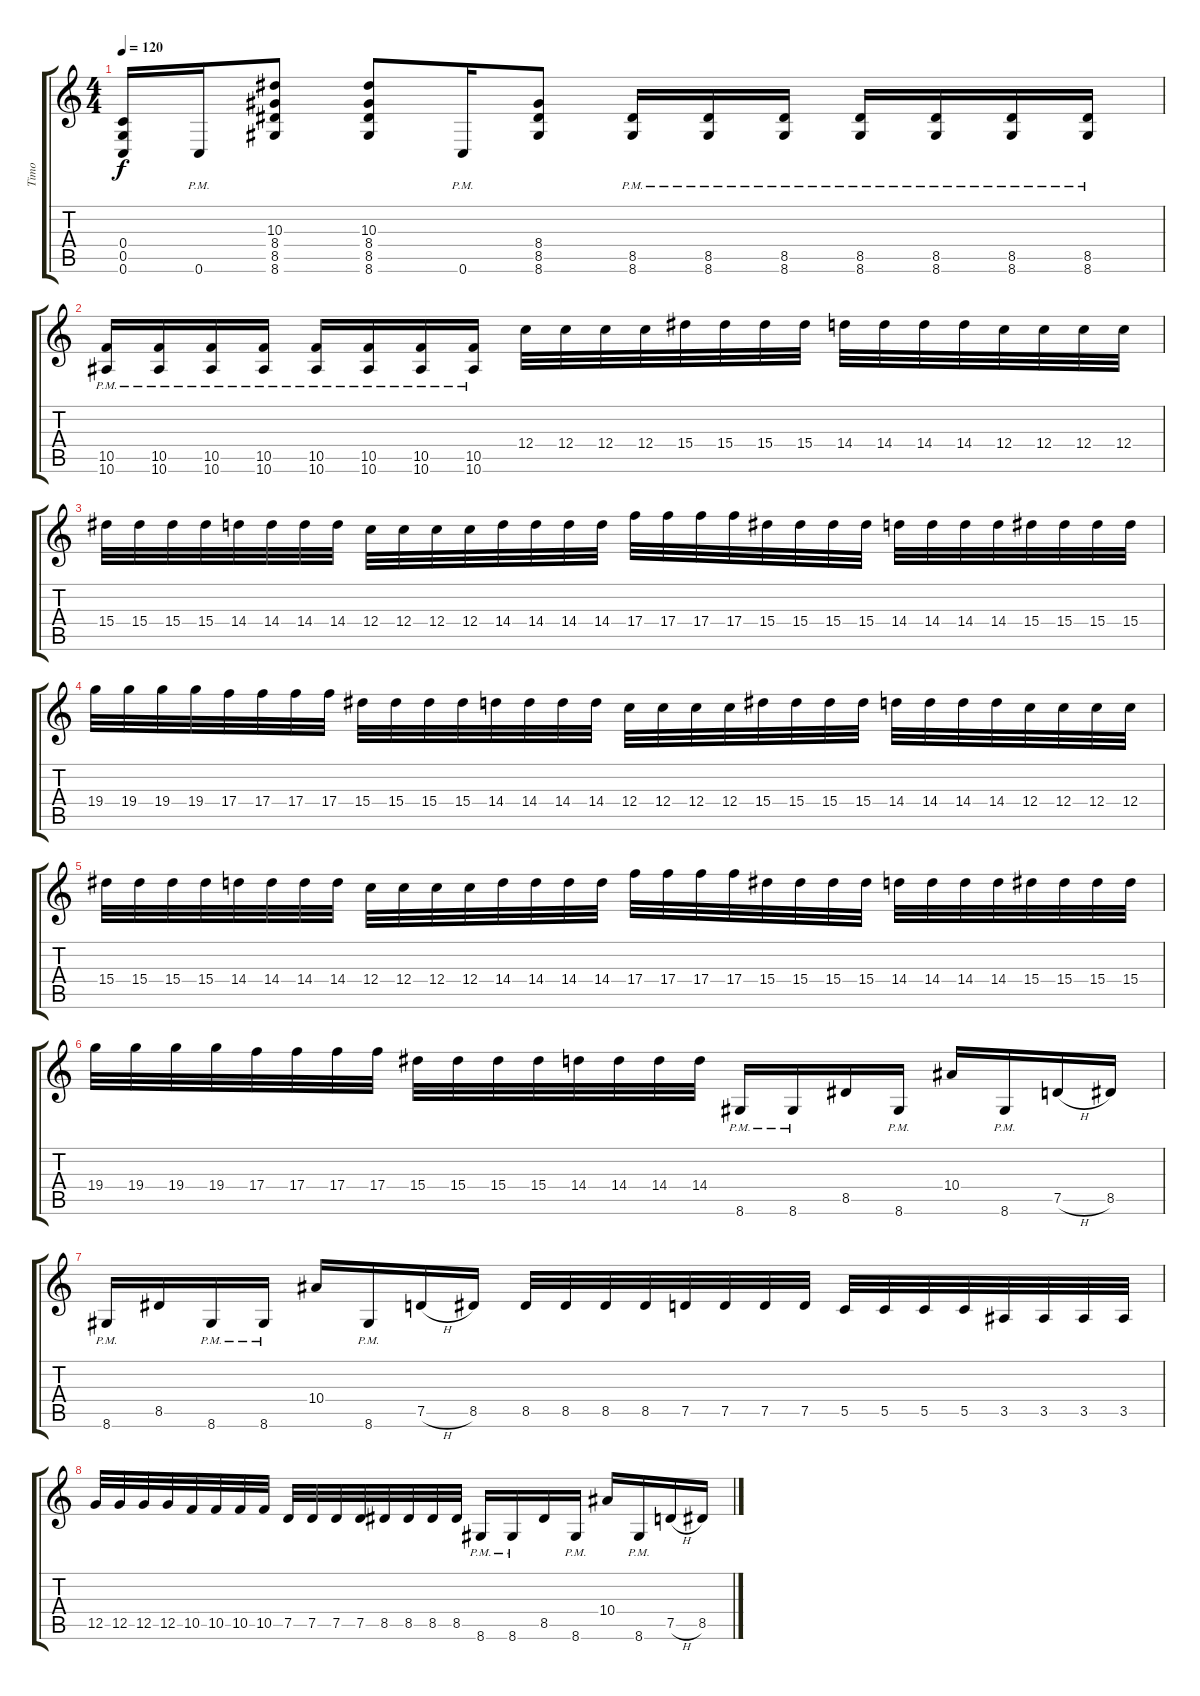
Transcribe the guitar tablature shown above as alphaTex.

\track ("Timo" "Timo") {instrument distortionguitar}
\staff {score tabs}
\tuning (D4 A3 F3 C3 G2 C2) {hide}
\ts (4 4)
\tempo 120
\clef g2
\ks c
(0.4{t} 0.5{t} 0.6{t}).16{dy f} 0.6{pm}.16 (10.3 8.4 8.5 8.6).8 (10.3 8.4 8.5 8.6).8 0.6{pm}.16 (8.4 8.5 8.6).8 (8.5{pm} 8.6{pm}).16 (8.5{pm} 8.6{pm}).16 (8.5{pm} 8.6{pm}).16 (8.5{pm} 8.6{pm}).16 (8.5{pm} 8.6{pm}).16 (8.5{pm} 8.6{pm}).16 (8.5{pm} 8.6{pm}).16 |
(10.5{pm} 10.6{pm}).16 (10.5{pm} 10.6{pm}).16 (10.5{pm} 10.6{pm}).16 (10.5{pm} 10.6{pm}).16 (10.5{pm} 10.6{pm}).16 (10.5{pm} 10.6{pm}).16 (10.5{pm} 10.6{pm}).16 (10.5{pm} 10.6{pm}).16 12.4.32 12.4.32 12.4.32 12.4.32 15.4.32 15.4.32 15.4.32 15.4.32 14.4.32 14.4.32 14.4.32 14.4.32 12.4.32 12.4.32 12.4.32 12.4.32 |
15.4.32 15.4.32 15.4.32 15.4.32 14.4.32 14.4.32 14.4.32 14.4.32 12.4.32 12.4.32 12.4.32 12.4.32 14.4.32 14.4.32 14.4.32 14.4.32 17.4.32 17.4.32 17.4.32 17.4.32 15.4.32 15.4.32 15.4.32 15.4.32 14.4.32 14.4.32 14.4.32 14.4.32 15.4.32 15.4.32 15.4.32 15.4.32 |
19.4.32 19.4.32 19.4.32 19.4.32 17.4.32 17.4.32 17.4.32 17.4.32 15.4.32 15.4.32 15.4.32 15.4.32 14.4.32 14.4.32 14.4.32 14.4.32 12.4.32 12.4.32 12.4.32 12.4.32 15.4.32 15.4.32 15.4.32 15.4.32 14.4.32 14.4.32 14.4.32 14.4.32 12.4.32 12.4.32 12.4.32 12.4.32 |
15.4.32 15.4.32 15.4.32 15.4.32 14.4.32 14.4.32 14.4.32 14.4.32 12.4.32 12.4.32 12.4.32 12.4.32 14.4.32 14.4.32 14.4.32 14.4.32 17.4.32 17.4.32 17.4.32 17.4.32 15.4.32 15.4.32 15.4.32 15.4.32 14.4.32 14.4.32 14.4.32 14.4.32 15.4.32 15.4.32 15.4.32 15.4.32 |
19.4.32 19.4.32 19.4.32 19.4.32 17.4.32 17.4.32 17.4.32 17.4.32 15.4.32 15.4.32 15.4.32 15.4.32 14.4.32 14.4.32 14.4.32 14.4.32 8.6{pm}.16 8.6{pm}.16 8.5.16 8.6{pm}.16 10.4.16 8.6{pm}.16 7.5{h}.16 8.5.16 |
8.6{pm}.16 8.5.16 8.6{pm}.16 8.6{pm}.16 10.4.16 8.6{pm}.16 7.5{h}.16 8.5.16 8.5.32 8.5.32 8.5.32 8.5.32 7.5.32 7.5.32 7.5.32 7.5.32 5.5.32 5.5.32 5.5.32 5.5.32 3.5.32 3.5.32 3.5.32 3.5.32 |
12.5.32 12.5.32 12.5.32 12.5.32 10.5.32 10.5.32 10.5.32 10.5.32 7.5.32 7.5.32 7.5.32 7.5.32 8.5.32 8.5.32 8.5.32 8.5.32 8.6{pm}.16 8.6{pm}.16 8.5.16 8.6{pm}.16 10.4.16 8.6{pm}.16 7.5{h}.16 8.5.16
